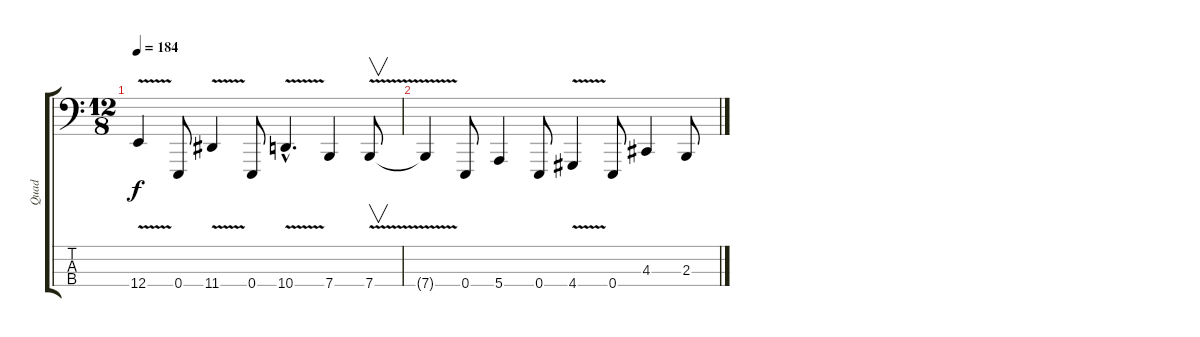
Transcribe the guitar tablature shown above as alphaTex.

\track ("Quad" "Quad") {instrument lead8bassandlead}
\staff {score tabs}
\tuning (G2 D2 A1 E1) {hide}
\ts (12 8)
\tempo 184
\clef f4
\ks c
12.4{v}.4{dy f} 0.4.8 11.4{v}.4 0.4.8 10.4{v hac}.4{d} 7.4.4 7.4{v}.8{v} |
7.4{t}.4 0.4.8 5.4.4 0.4.8 4.4{v}.4 0.4.8 4.3.4 2.3.8
